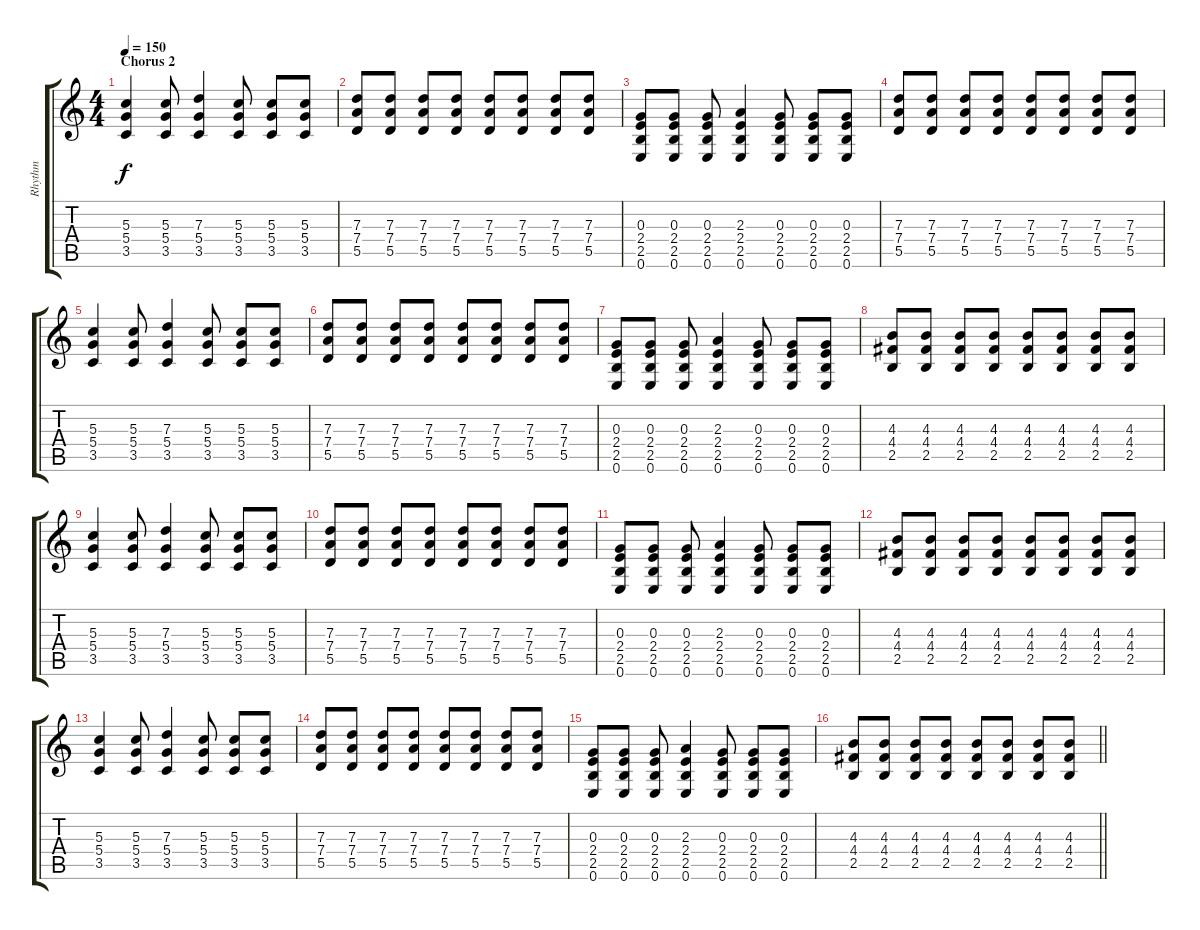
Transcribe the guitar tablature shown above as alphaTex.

\track ("Rhythm" "Rhythm") {instrument overdrivenguitar}
\staff {score tabs}
\tuning (E4 B3 G3 D3 A2 E2) {hide}
\ts (4 4)
\section ("" "Chorus 2")
\tempo 150
\clef g2
\ks c
(5.3 5.4 3.5).4{dy f balance 5} (5.3 5.4 3.5).8 (7.3 5.4 3.5).4 (5.3 5.4 3.5).8 (5.3 5.4 3.5).8 (5.3 5.4 3.5).8 |
(7.3 7.4 5.5).8 (7.3 7.4 5.5).8 (7.3 7.4 5.5).8 (7.3 7.4 5.5).8 (7.3 7.4 5.5).8 (7.3 7.4 5.5).8 (7.3 7.4 5.5).8 (7.3 7.4 5.5).8 |
(0.3 2.4 2.5 0.6).8 (0.3 2.4 2.5 0.6).8 (0.3 2.4 2.5 0.6).8 (2.3 2.4 2.5 0.6).4 (0.3 2.4 2.5 0.6).8 (0.3 2.4 2.5 0.6).8 (0.3 2.4 2.5 0.6).8 |
(7.3 7.4 5.5).8 (7.3 7.4 5.5).8 (7.3 7.4 5.5).8 (7.3 7.4 5.5).8 (7.3 7.4 5.5).8 (7.3 7.4 5.5).8 (7.3 7.4 5.5).8 (7.3 7.4 5.5).8 |
(5.3 5.4 3.5).4 (5.3 5.4 3.5).8 (7.3 5.4 3.5).4 (5.3 5.4 3.5).8 (5.3 5.4 3.5).8 (5.3 5.4 3.5).8 |
(7.3 7.4 5.5).8 (7.3 7.4 5.5).8 (7.3 7.4 5.5).8 (7.3 7.4 5.5).8 (7.3 7.4 5.5).8 (7.3 7.4 5.5).8 (7.3 7.4 5.5).8 (7.3 7.4 5.5).8 |
(0.3 2.4 2.5 0.6).8 (0.3 2.4 2.5 0.6).8 (0.3 2.4 2.5 0.6).8 (2.3 2.4 2.5 0.6).4 (0.3 2.4 2.5 0.6).8 (0.3 2.4 2.5 0.6).8 (0.3 2.4 2.5 0.6).8 |
(4.3 4.4 2.5).8 (4.3 4.4 2.5).8 (4.3 4.4 2.5).8 (4.3 4.4 2.5).8 (4.3 4.4 2.5).8 (4.3 4.4 2.5).8 (4.3 4.4 2.5).8 (4.3 4.4 2.5).8 |
(5.3 5.4 3.5).4 (5.3 5.4 3.5).8 (7.3 5.4 3.5).4 (5.3 5.4 3.5).8 (5.3 5.4 3.5).8 (5.3 5.4 3.5).8 |
(7.3 7.4 5.5).8 (7.3 7.4 5.5).8 (7.3 7.4 5.5).8 (7.3 7.4 5.5).8 (7.3 7.4 5.5).8 (7.3 7.4 5.5).8 (7.3 7.4 5.5).8 (7.3 7.4 5.5).8 |
(0.3 2.4 2.5 0.6).8 (0.3 2.4 2.5 0.6).8 (0.3 2.4 2.5 0.6).8 (2.3 2.4 2.5 0.6).4 (0.3 2.4 2.5 0.6).8 (0.3 2.4 2.5 0.6).8 (0.3 2.4 2.5 0.6).8 |
(4.3 4.4 2.5).8 (4.3 4.4 2.5).8 (4.3 4.4 2.5).8 (4.3 4.4 2.5).8 (4.3 4.4 2.5).8 (4.3 4.4 2.5).8 (4.3 4.4 2.5).8 (4.3 4.4 2.5).8 |
(5.3 5.4 3.5).4 (5.3 5.4 3.5).8 (7.3 5.4 3.5).4 (5.3 5.4 3.5).8 (5.3 5.4 3.5).8 (5.3 5.4 3.5).8 |
(7.3 7.4 5.5).8 (7.3 7.4 5.5).8 (7.3 7.4 5.5).8 (7.3 7.4 5.5).8 (7.3 7.4 5.5).8 (7.3 7.4 5.5).8 (7.3 7.4 5.5).8 (7.3 7.4 5.5).8 |
(0.3 2.4 2.5 0.6).8 (0.3 2.4 2.5 0.6).8 (0.3 2.4 2.5 0.6).8 (2.3 2.4 2.5 0.6).4 (0.3 2.4 2.5 0.6).8 (0.3 2.4 2.5 0.6).8 (0.3 2.4 2.5 0.6).8 |
\barLineRight lightlight
(4.3 4.4 2.5).8 (4.3 4.4 2.5).8 (4.3 4.4 2.5).8 (4.3 4.4 2.5).8 (4.3 4.4 2.5).8 (4.3 4.4 2.5).8 (4.3 4.4 2.5).8 (4.3 4.4 2.5).8
